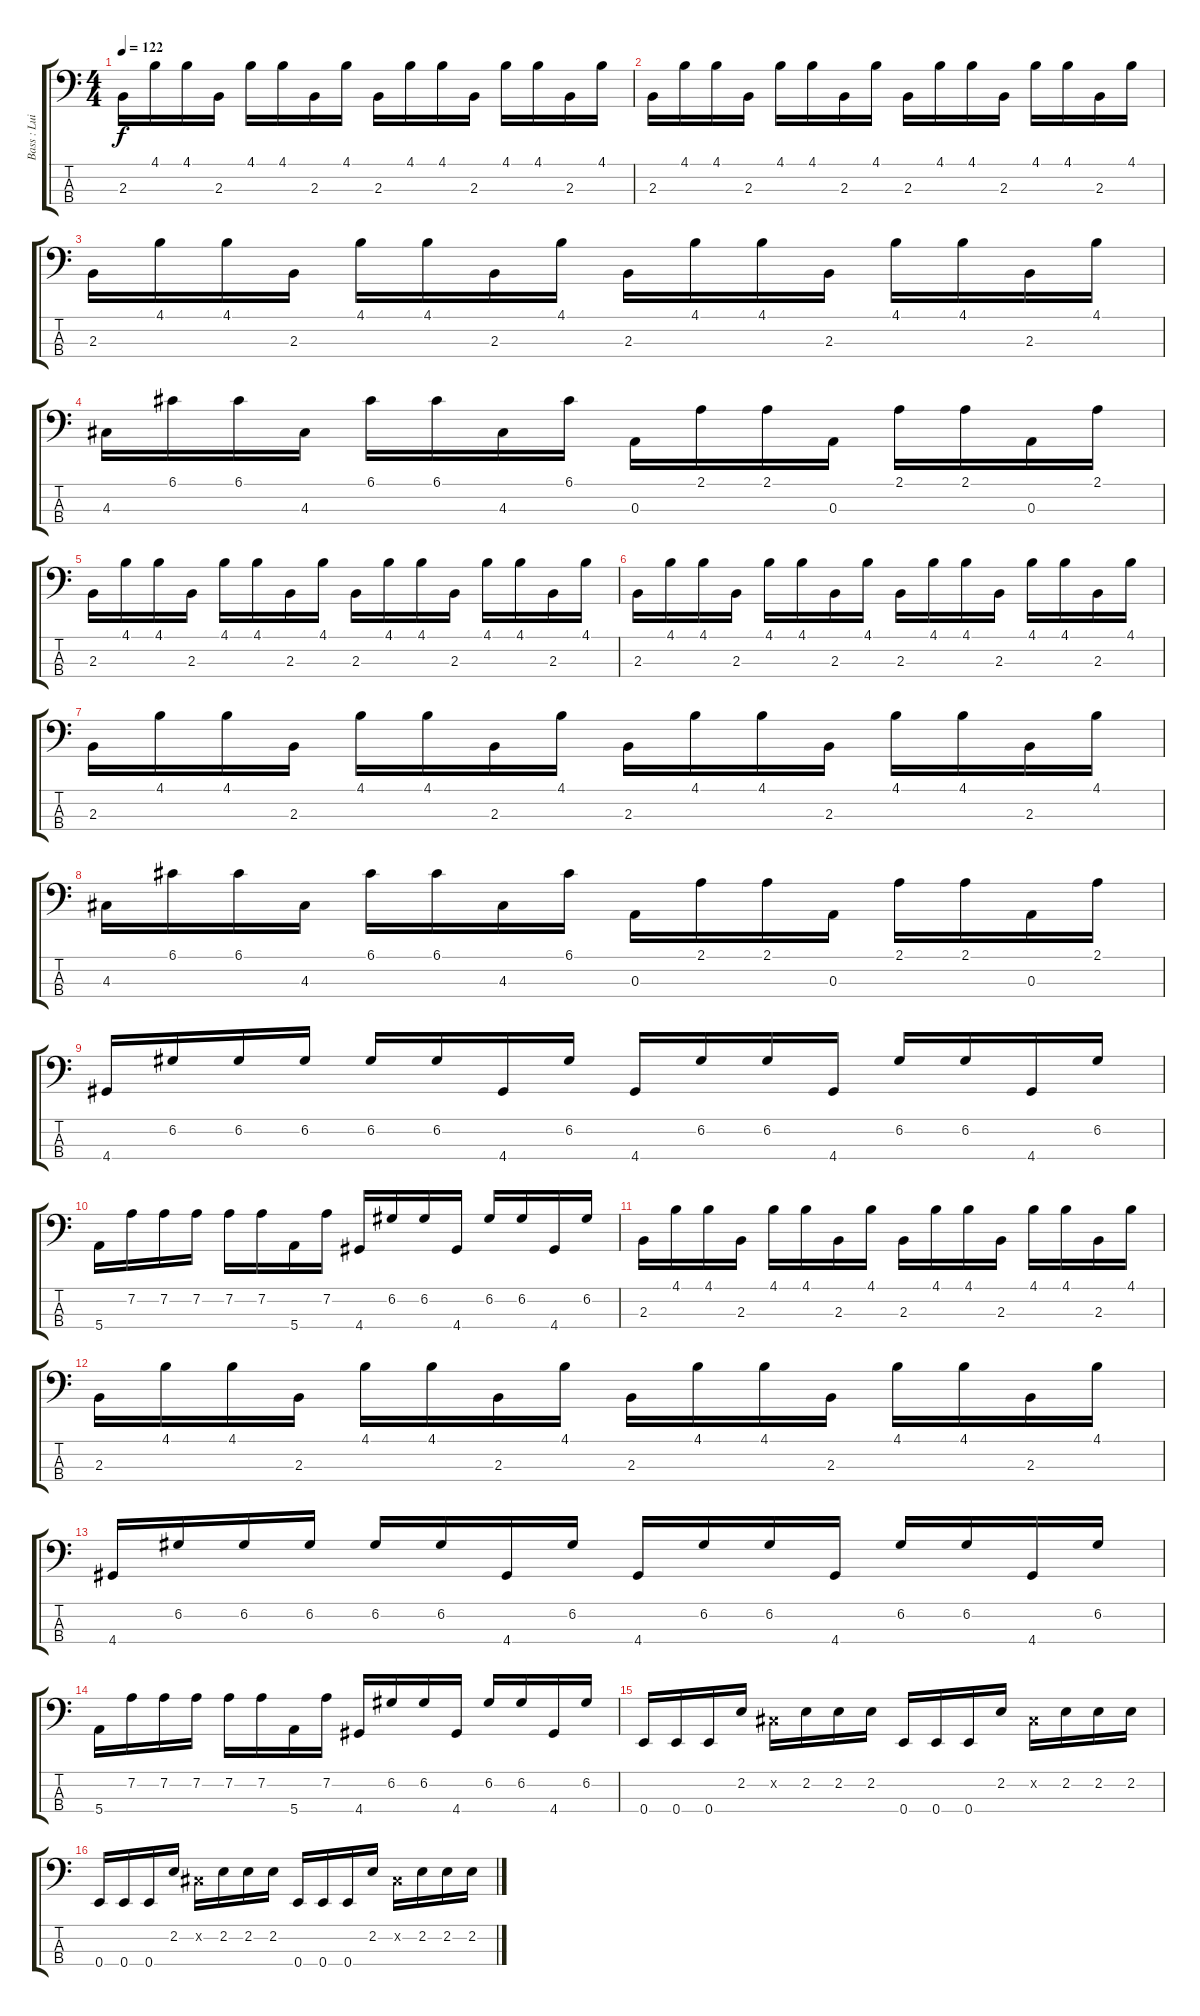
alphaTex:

\track ("Bass : Luis Mariutti" "Bass : Lui") {instrument slapbass1}
\staff {score tabs}
\tuning (G2 D2 A1 E1) {hide}
\ts (4 4)
\tempo 122
\clef f4
\ks c
2.3.16{dy f} 4.1.16 4.1.16 2.3.16 4.1.16 4.1.16 2.3.16 4.1.16 2.3.16 4.1.16 4.1.16 2.3.16 4.1.16 4.1.16 2.3.16 4.1.16 |
2.3.16 4.1.16 4.1.16 2.3.16 4.1.16 4.1.16 2.3.16 4.1.16 2.3.16 4.1.16 4.1.16 2.3.16 4.1.16 4.1.16 2.3.16 4.1.16 |
2.3.16 4.1.16 4.1.16 2.3.16 4.1.16 4.1.16 2.3.16 4.1.16 2.3.16 4.1.16 4.1.16 2.3.16 4.1.16 4.1.16 2.3.16 4.1.16 |
4.3.16 6.1.16 6.1.16 4.3.16 6.1.16 6.1.16 4.3.16 6.1.16 0.3.16 2.1.16 2.1.16 0.3.16 2.1.16 2.1.16 0.3.16 2.1.16 |
2.3.16 4.1.16 4.1.16 2.3.16 4.1.16 4.1.16 2.3.16 4.1.16 2.3.16 4.1.16 4.1.16 2.3.16 4.1.16 4.1.16 2.3.16 4.1.16 |
2.3.16 4.1.16 4.1.16 2.3.16 4.1.16 4.1.16 2.3.16 4.1.16 2.3.16 4.1.16 4.1.16 2.3.16 4.1.16 4.1.16 2.3.16 4.1.16 |
2.3.16 4.1.16 4.1.16 2.3.16 4.1.16 4.1.16 2.3.16 4.1.16 2.3.16 4.1.16 4.1.16 2.3.16 4.1.16 4.1.16 2.3.16 4.1.16 |
4.3.16 6.1.16 6.1.16 4.3.16 6.1.16 6.1.16 4.3.16 6.1.16 0.3.16 2.1.16 2.1.16 0.3.16 2.1.16 2.1.16 0.3.16 2.1.16 |
4.4.16 6.2.16 6.2.16 6.2.16 6.2.16 6.2.16 4.4.16 6.2.16 4.4.16 6.2.16 6.2.16 4.4.16 6.2.16 6.2.16 4.4.16 6.2.16 |
5.4.16 7.2.16 7.2.16 7.2.16 7.2.16 7.2.16 5.4.16 7.2.16 4.4.16 6.2.16 6.2.16 4.4.16 6.2.16 6.2.16 4.4.16 6.2.16 |
2.3.16 4.1.16 4.1.16 2.3.16 4.1.16 4.1.16 2.3.16 4.1.16 2.3.16 4.1.16 4.1.16 2.3.16 4.1.16 4.1.16 2.3.16 4.1.16 |
2.3.16 4.1.16 4.1.16 2.3.16 4.1.16 4.1.16 2.3.16 4.1.16 2.3.16 4.1.16 4.1.16 2.3.16 4.1.16 4.1.16 2.3.16 4.1.16 |
4.4.16 6.2.16 6.2.16 6.2.16 6.2.16 6.2.16 4.4.16 6.2.16 4.4.16 6.2.16 6.2.16 4.4.16 6.2.16 6.2.16 4.4.16 6.2.16 |
5.4.16 7.2.16 7.2.16 7.2.16 7.2.16 7.2.16 5.4.16 7.2.16 4.4.16 6.2.16 6.2.16 4.4.16 6.2.16 6.2.16 4.4.16 6.2.16 |
0.4.16 0.4.16 0.4.16 2.2.16 -1.2{x}.16 2.2.16 2.2.16 2.2.16 0.4.16 0.4.16 0.4.16 2.2.16 -1.2{x}.16 2.2.16 2.2.16 2.2.16 |
0.4.16 0.4.16 0.4.16 2.2.16 -1.2{x}.16 2.2.16 2.2.16 2.2.16 0.4.16 0.4.16 0.4.16 2.2.16 -1.2{x}.16 2.2.16 2.2.16 2.2.16
